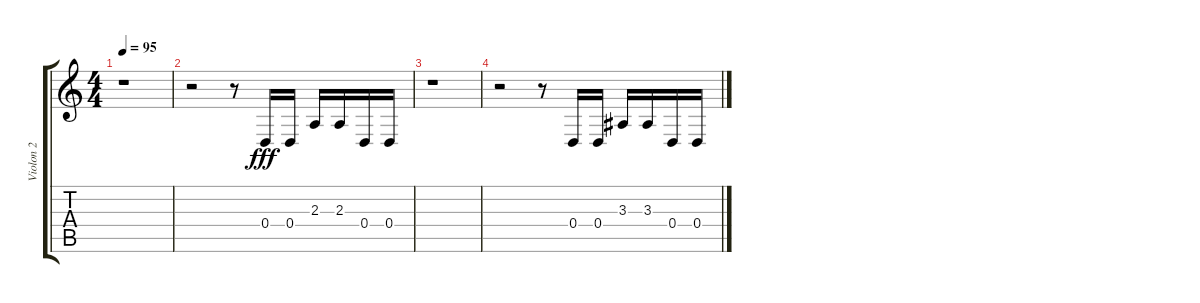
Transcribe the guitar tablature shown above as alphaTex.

\track ("Violon 2" "Violon 2") {instrument violin}
\staff {score tabs}
\tuning (E4 B3 G3 D3 A2 E2) {hide}
\ts (4 4)
\tempo 95
\clef g2
\ks c
r.1{dy fff} |
r.2 r.8 0.4.16 0.4.16 2.3.16 2.3.16 0.4.16 0.4.16 |
r.1 |
r.2 r.8 0.4.16 0.4.16 3.3.16 3.3.16 0.4.16 0.4.16
